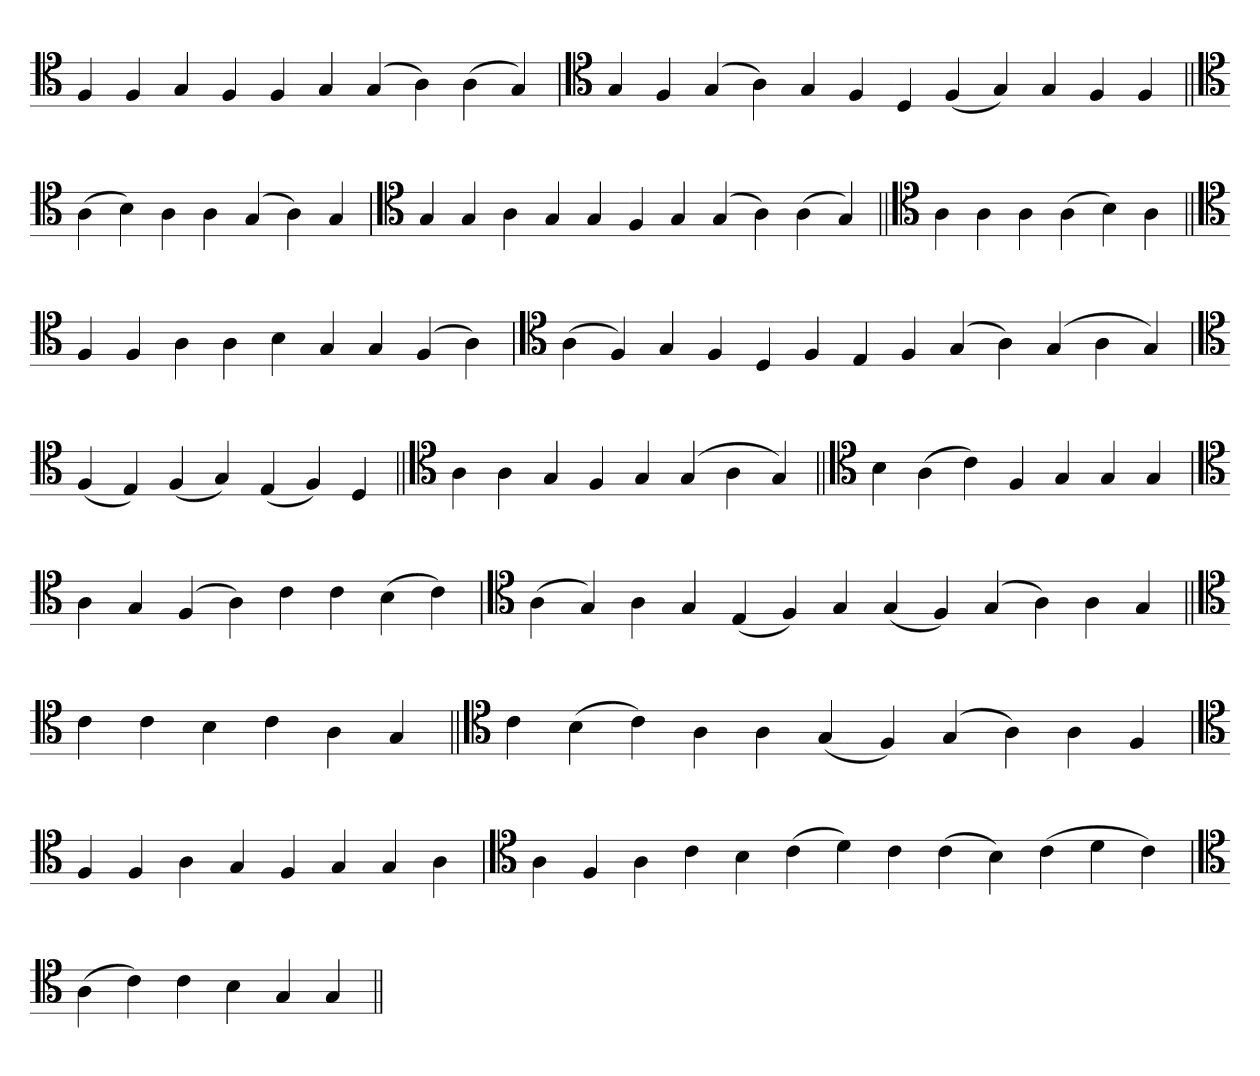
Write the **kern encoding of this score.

**kern
*part1
*staff1
*clefC4
=
4F
4F
4G
4F
4F
4G
(4G
4A)
(4A
4G)
='
*clefC4
4G
4F
(4G
4A)
4G
4F
4D
(4F
4G)
4G
4F
4F
=||
*clefC4
(4A
4B)
4A
4A
(4G
4A)
4G
=`
*clefC4
4G
4G
4A
4G
4G
4F
4G
(4G
4A)
(4A
4G)
=||
*clefC4
4A
4A
4A
(4A
4B)
4A
=||
*clefC4
4F
4F
4A
4A
4B
4G
4G
(4F
4A)
='
*clefC4
(4A
4F)
4G
4F
4D
4F
4E
4F
(4G
4A)
(4G
4A
4G)
=`
*clefC4
(4F
4E)
(4F
4G)
(4E
4F)
4D
=||
*clefC4
4A
4A
4G
4F
4G
(4G
4A
4G)
=||
*clefC4
4B
(4A
4c)
4F
4G
4G
4G
=`
*clefC4
4A
4G
(4F
4A)
4c
4c
(4B
4c)
='
*clefC4
(4A
4G)
4A
4G
(4E
4F)
4G
(4G
4F)
(4G
4A)
4A
4G
=||
*clefC4
4c
4c
4B
4c
4A
4G
=||
*clefC4
4c
(4B
4c)
4A
4A
(4G
4F)
(4G
4A)
4A
4F
=`
*clefC4
4F
4F
4A
4G
4F
4G
4G
4A
='
*clefC4
4A
4F
4A
4c
4B
(4c
4d)
4c
(4c
4B)
(4c
4d
4c)
=`
*clefC4
(4A
4c)
4c
4B
4G
4G
=||
*-
